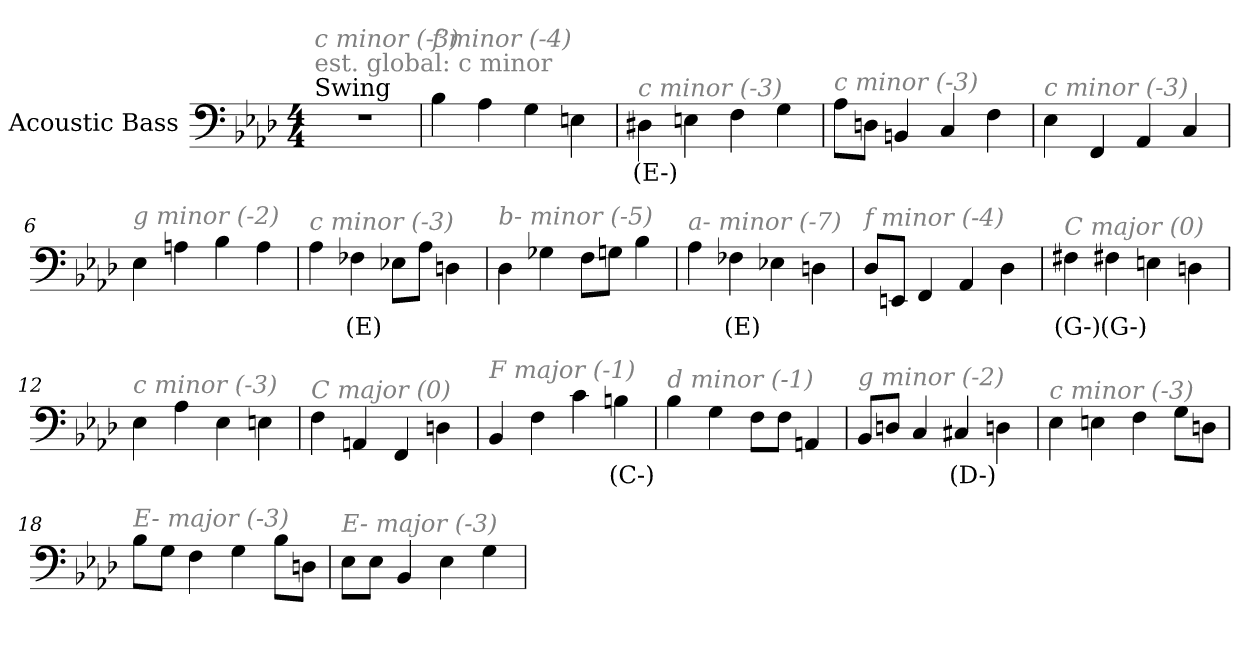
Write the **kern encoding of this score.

**kern	**text
*part1	*part1
*staff1	*staff1
*I"Acoustic Bass	*
*clefF4	*
*ITrd7c12	*
*k[b-e-a-d-]	*
*A-:	*
*M4/4	*
=1	=1
!LO:TX:a:t=Swing	!
!LO:TX:a:color=#808080:t=est. global&colon; c minor	!
!LO:TX:i:color=#808080:t=c minor (-3)	!
1r	.
=2	=2
!LO:TX:i:color=#808080:t=f minor (-4)	!
4BB-	.
4AA-	.
4GG	.
4EEn	.
=3	=3
!LO:TX:i:color=#808080:t=c minor (-3)	!
4DD#Xi	(E-)
4EEn	.
4FF	.
4GG	.
=4	=4
!LO:TX:i:color=#808080:t=c minor (-3)	!
8AA-L	.
8DDnJ	.
4BBBn	.
4CC	.
4FF	.
=5	=5
!LO:TX:i:color=#808080:t=c minor (-3)	!
4EE-	.
4FFF	.
4AAA-	.
4CC	.
=6	=6
!LO:TX:i:color=#808080:t=g minor (-2)	!
4EE-	.
4AAn	.
4BB-	.
4AA	.
=7	=7
!LO:TX:i:color=#808080:t=c minor (-3)	!
4AA-	.
4FF-Xj	(E)
8EE-XL	.
8AA-J	.
4DDn	.
=8	=8
!LO:TX:i:color=#808080:t=b- minor (-5)	!
4DD-	.
4GG-X	.
8FFL	.
8GGnJ	.
4BB-	.
=9	=9
!LO:TX:i:color=#808080:t=a- minor (-7)	!
4AA-	.
4FF-Xj	(E)
4EE-X	.
4DDn	.
=10	=10
!LO:TX:i:color=#808080:t=f minor (-4)	!
8DD-L	.
8EEEnJ	.
4FFF	.
4AAA-	.
4DD-	.
=11	=11
!LO:TX:i:color=#808080:t=C major (0)	!
4FF#Xj	(G-)
4FF#Xj	(G-)
4EEn	.
4DDn	.
=12	=12
!LO:TX:i:color=#808080:t=c minor (-3)	!
4EE-	.
4AA-	.
4EE-	.
4EEn	.
=13	=13
!LO:TX:i:color=#808080:t=C major (0)	!
4FF	.
4AAAn	.
4FFF	.
4DDn	.
=14	=14
!LO:TX:i:color=#808080:t=F major (-1)	!
4BBB-	.
4FF	.
4C	.
4BBnj	(C-)
=15	=15
!LO:TX:i:color=#808080:t=d minor (-1)	!
4BB-	.
4GG	.
8FFL	.
8FFJ	.
4AAAn	.
=16	=16
!LO:TX:i:color=#808080:t=g minor (-2)	!
8BBB-L	.
8DDnJ	.
4CC	.
4CC#Xj	(D-)
4DDn	.
=17	=17
!LO:TX:i:color=#808080:t=c minor (-3)	!
4EE-	.
4EEn	.
4FF	.
8GGL	.
8DDnJ	.
=18	=18
!LO:TX:i:color=#808080:t=E- major (-3)	!
8BB-L	.
8GGJ	.
4FF	.
4GG	.
8BB-L	.
8DDnJ	.
=19	=19
!LO:TX:i:color=#808080:t=E- major (-3)	!
8EE-L	.
8EE-J	.
4BBB-	.
4EE-	.
4GG	.
=	=
*-	*-
